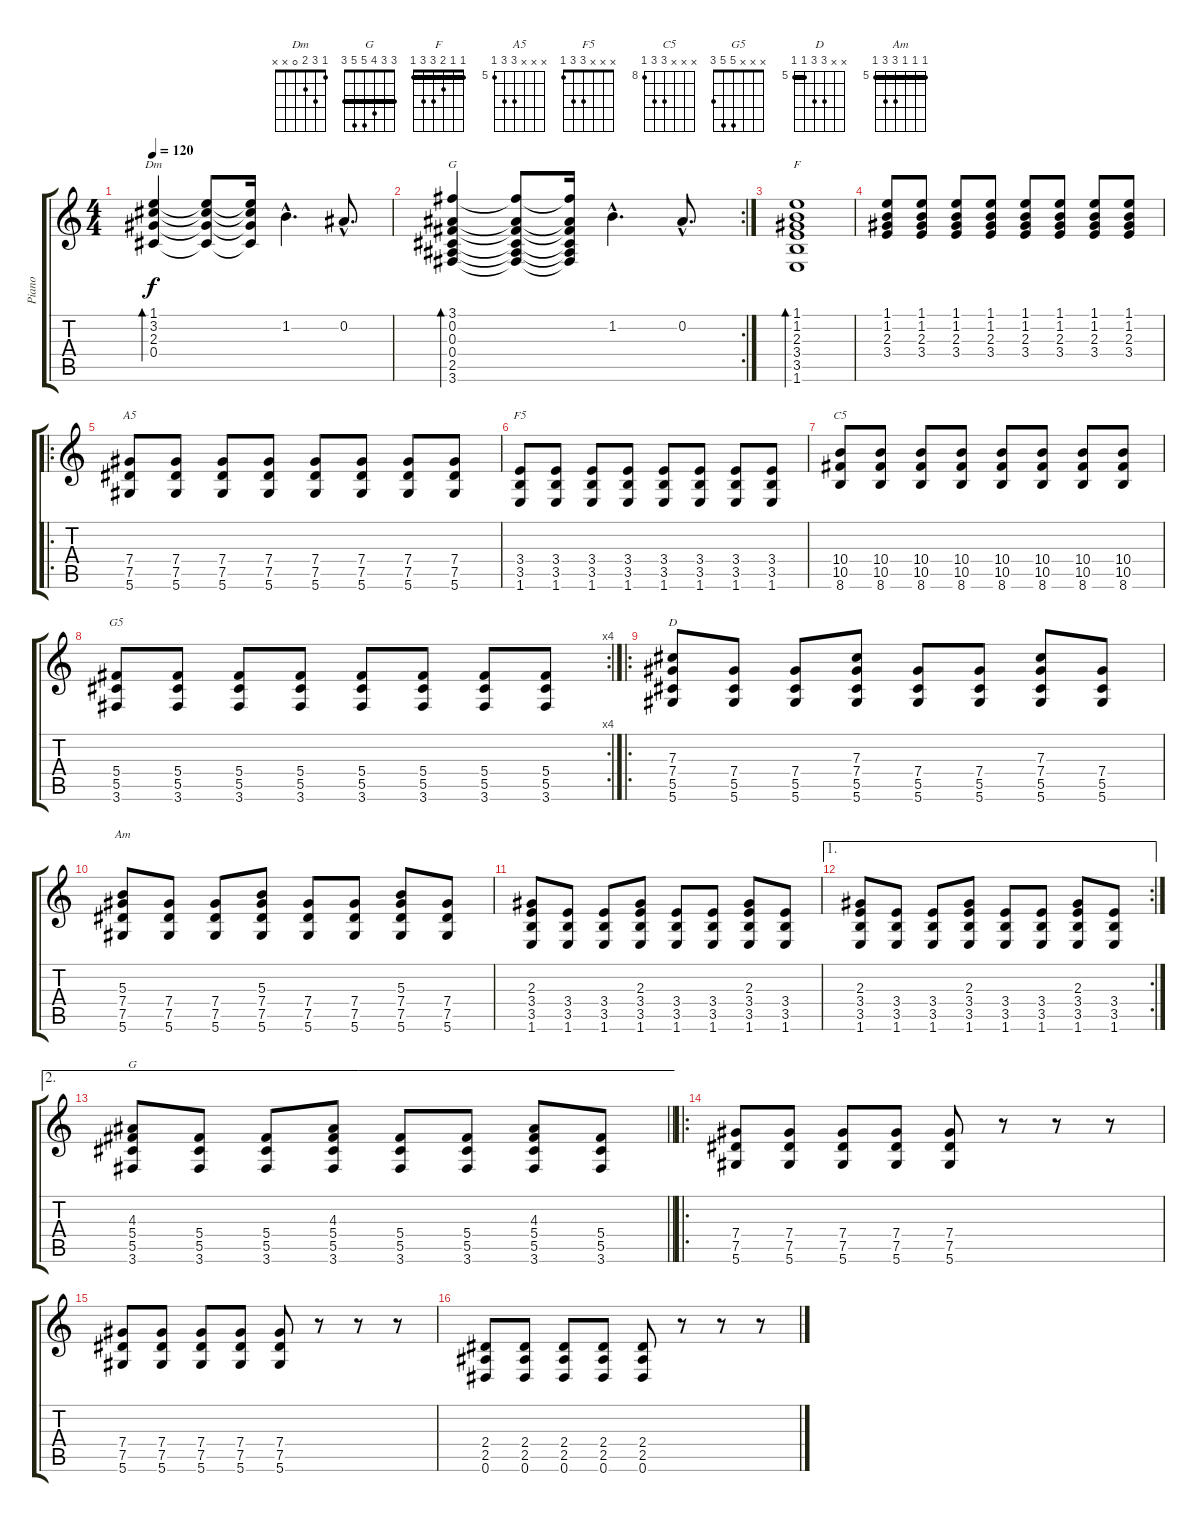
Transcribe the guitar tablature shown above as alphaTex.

\track ("Piano" "Piano") {instrument acousticguitarsteel}
\staff {score tabs}
\tuning (Eb4 Bb3 Gb3 Db3 Ab2 Eb2) {hide}
\chord ("Dm" 1 3 2 0 x x)
\chord ("G" 3 0 0 0 2 3)
\chord ("F" 1 1 2 3 3 1) {barre 1}
\chord ("A5" x x x 7 7 5) {firstfret 5}
\chord ("F5" x x x 3 3 1)
\chord ("C5" x x x 10 10 8) {firstfret 8}
\chord ("G5" x x x 5 5 3)
\chord ("D" x x 7 7 5 5) {firstfret 5 barre 5}
\chord ("Am" 5 5 5 7 7 5) {firstfret 5 barre 5}
\chord ("G" 3 3 4 5 5 3) {barre 3}
\ts (4 4)
\tempo 120
\clef g2
\ks c
(1.1 3.2 2.3 0.4).4{bd 240 ch "Dm" dy f} (1.1{t} 3.2{t} 2.3{t} 0.4{t}).8 (1.1{t} 3.2{t} 2.3{t} 0.4{t}).16 1.2{hac}.4{d} 0.2{hac}.8{d} |
\rc 2
(3.1 0.2 0.3 0.4 2.5 3.6).4{bd 240 ch "G"} (3.1{t} 0.2{t} 0.3{t} 0.4{t} 2.5{t} 3.6{t}).8 (3.1{t} 0.2{t} 0.3{t} 0.4{t} 2.5{t} 3.6{t}).16 1.2{hac}.4{d} 0.2{hac}.8{d} |
(1.1 1.2 2.3 3.4 3.5 1.6).1{bd 240 ch "F"} |
(1.1 1.2 2.3 3.4).8 (1.1 1.2 2.3 3.4).8 (1.1 1.2 2.3 3.4).8 (1.1 1.2 2.3 3.4).8 (1.1 1.2 2.3 3.4).8 (1.1 1.2 2.3 3.4).8 (1.1 1.2 2.3 3.4).8 (1.1 1.2 2.3 3.4).8 |
\ro
(7.4 7.5 5.6).8{ch "A5" instrument distortionguitar} (7.4 7.5 5.6).8 (7.4 7.5 5.6).8 (7.4 7.5 5.6).8 (7.4 7.5 5.6).8 (7.4 7.5 5.6).8 (7.4 7.5 5.6).8 (7.4 7.5 5.6).8 |
(3.4 3.5 1.6).8{ch "F5"} (3.4 3.5 1.6).8 (3.4 3.5 1.6).8 (3.4 3.5 1.6).8 (3.4 3.5 1.6).8 (3.4 3.5 1.6).8 (3.4 3.5 1.6).8 (3.4 3.5 1.6).8 |
(10.4 10.5 8.6).8{ch "C5"} (10.4 10.5 8.6).8 (10.4 10.5 8.6).8 (10.4 10.5 8.6).8 (10.4 10.5 8.6).8 (10.4 10.5 8.6).8 (10.4 10.5 8.6).8 (10.4 10.5 8.6).8 |
\rc 4
(5.4 5.5 3.6).8{ch "G5"} (5.4 5.5 3.6).8 (5.4 5.5 3.6).8 (5.4 5.5 3.6).8 (5.4 5.5 3.6).8 (5.4 5.5 3.6).8 (5.4 5.5 3.6).8 (5.4 5.5 3.6).8 |
\ro
(7.3 7.4 5.5 5.6).8{ch "D"} (7.4 5.5 5.6).8 (7.4 5.5 5.6).8 (7.3 7.4 5.5 5.6).8 (7.4 5.5 5.6).8 (7.4 5.5 5.6).8 (7.3 7.4 5.5 5.6).8 (7.4 5.5 5.6).8 |
(5.3 7.4 7.5 5.6).8{ch "Am"} (7.4 7.5 5.6).8 (7.4 7.5 5.6).8 (5.3 7.4 7.5 5.6).8 (7.4 7.5 5.6).8 (7.4 7.5 5.6).8 (5.3 7.4 7.5 5.6).8 (7.4 7.5 5.6).8 |
(2.3 3.4 3.5 1.6).8 (3.4 3.5 1.6).8 (3.4 3.5 1.6).8 (2.3 3.4 3.5 1.6).8 (3.4 3.5 1.6).8 (3.4 3.5 1.6).8 (2.3 3.4 3.5 1.6).8 (3.4 3.5 1.6).8 |
\ae 1
\rc 2
(2.3 3.4 3.5 1.6).8 (3.4 3.5 1.6).8 (3.4 3.5 1.6).8 (2.3 3.4 3.5 1.6).8 (3.4 3.5 1.6).8 (3.4 3.5 1.6).8 (2.3 3.4 3.5 1.6).8 (3.4 3.5 1.6).8 |
\ae 2
\barLineRight lightlight
(4.3 5.4 5.5 3.6).8{ch "G"} (5.4 5.5 3.6).8 (5.4 5.5 3.6).8 (4.3 5.4 5.5 3.6).8 (5.4 5.5 3.6).8 (5.4 5.5 3.6).8 (4.3 5.4 5.5 3.6).8 (5.4 5.5 3.6).8 |
\ro
(7.4 7.5 5.6).8 (7.4 7.5 5.6).8 (7.4 7.5 5.6).8 (7.4 7.5 5.6).8 (7.4 7.5 5.6).8 r.8 r.8 r.8 |
(7.4 7.5 5.6).8 (7.4 7.5 5.6).8 (7.4 7.5 5.6).8 (7.4 7.5 5.6).8 (7.4 7.5 5.6).8 r.8 r.8 r.8 |
(2.4 2.5 0.6).8 (2.4 2.5 0.6).8 (2.4 2.5 0.6).8 (2.4 2.5 0.6).8 (2.4 2.5 0.6).8 r.8 r.8 r.8
